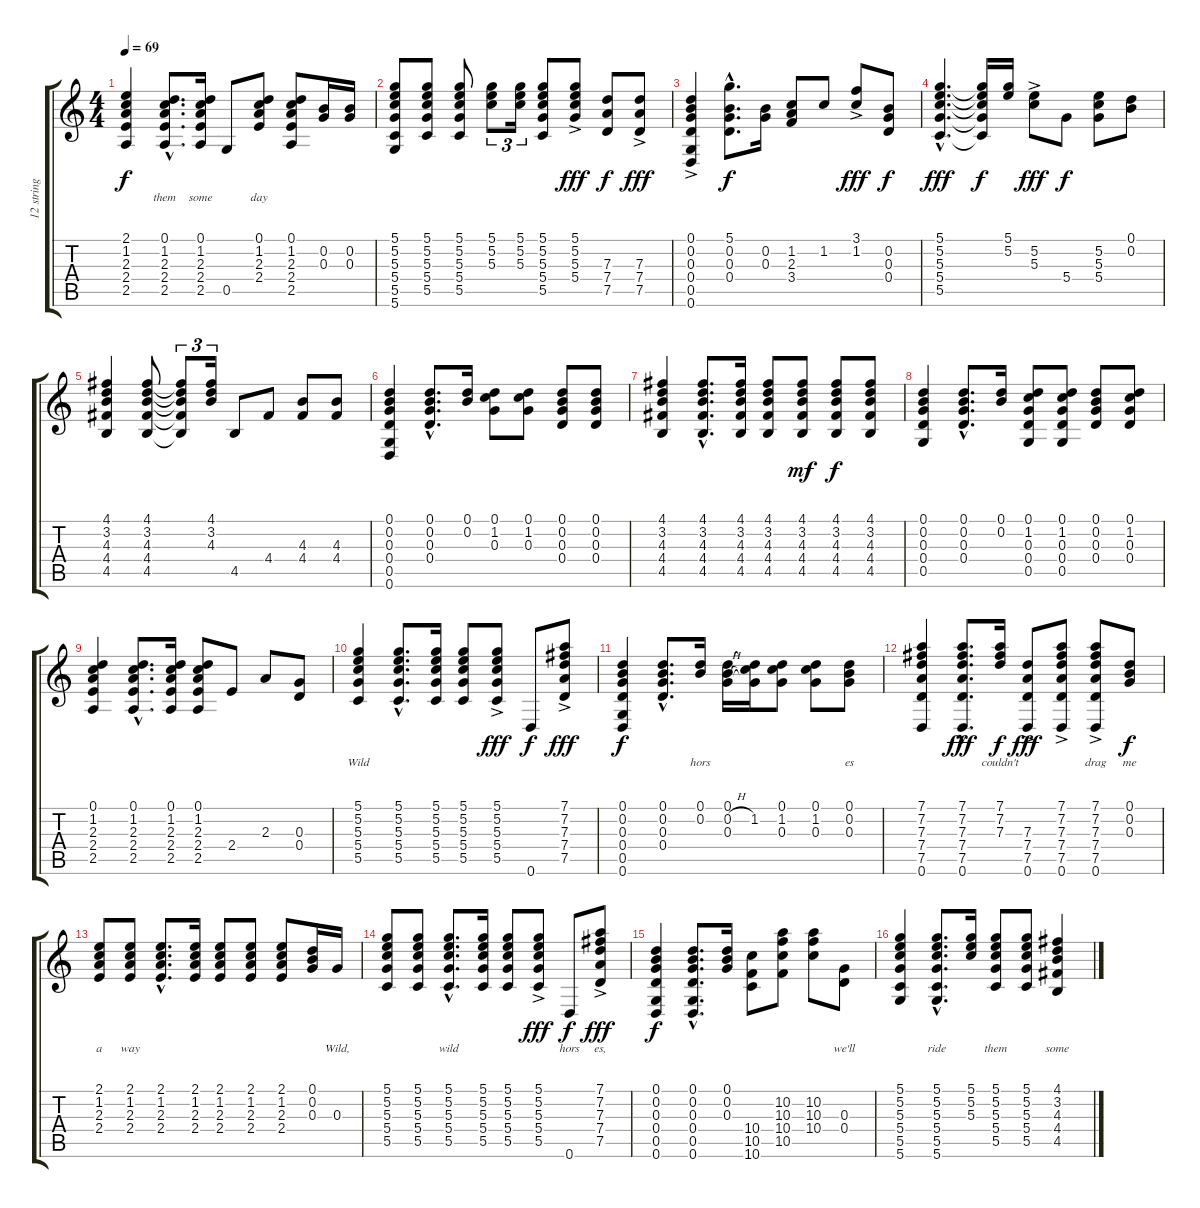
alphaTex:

\track ("12 string Open G" "12 string ") {instrument acousticguitarsteel}
\staff {score tabs}
\tuning (D4 B3 G3 D3 G2 D2) {hide}
\ts (4 4)
\tempo 69
\clef g2
\ks c
(2.1 1.2 2.3 2.4 2.5).4{lyrics (0 "") lyrics (1 "") lyrics (2 "") lyrics (3 "") lyrics (4 "") dy f} (0.1{hac} 1.2{hac} 2.3{hac} 2.4{hac} 2.5{hac}).8{d lyrics (0 "them") lyrics (1 "") lyrics (2 "") lyrics (3 "") lyrics (4 "")} (0.1 1.2 2.3 2.4 2.5).16{lyrics (0 "some") lyrics (1 "") lyrics (2 "") lyrics (3 "") lyrics (4 "")} 0.5.8{lyrics (0 "") lyrics (1 "") lyrics (2 "") lyrics (3 "") lyrics (4 "")} (0.1 1.2 2.3 2.4).8{lyrics (0 "day") lyrics (1 "") lyrics (2 "") lyrics (3 "") lyrics (4 "")} (0.1 1.2 2.3 2.4 2.5).8{lyrics (0 "") lyrics (1 "") lyrics (2 "") lyrics (3 "") lyrics (4 "")} (0.2 0.3).16{lyrics (0 "") lyrics (1 "") lyrics (2 "") lyrics (3 "") lyrics (4 "")} (0.2 0.3).16{lyrics (0 "") lyrics (1 "") lyrics (2 "") lyrics (3 "") lyrics (4 "")} |
(5.1 5.2 5.3 5.4 5.5 5.6).8{lyrics (0 "") lyrics (1 "") lyrics (2 "") lyrics (3 "") lyrics (4 "")} (5.1 5.2 5.3 5.4 5.5).8{lyrics (0 "") lyrics (1 "") lyrics (2 "") lyrics (3 "") lyrics (4 "")} (5.1 5.2 5.3 5.4 5.5).8{lyrics (0 "") lyrics (1 "") lyrics (2 "") lyrics (3 "") lyrics (4 "")} (5.1 5.2 5.3).8{tu (3 2) lyrics (0 "") lyrics (1 "") lyrics (2 "") lyrics (3 "") lyrics (4 "")} (5.1 5.2 5.3).16{tu (3 2) lyrics (0 "") lyrics (1 "") lyrics (2 "") lyrics (3 "") lyrics (4 "")} (5.1 5.2 5.3 5.4 5.5).8{lyrics (0 "") lyrics (1 "") lyrics (2 "") lyrics (3 "") lyrics (4 "")} (5.1{ac} 5.2{ac} 5.3{ac} 5.4{ac}).8{lyrics (0 "") lyrics (1 "") lyrics (2 "") lyrics (3 "") lyrics (4 "") dy fff} (7.3 7.4 7.5).8{lyrics (0 "") lyrics (1 "") lyrics (2 "") lyrics (3 "") lyrics (4 "") dy f} (7.3{ac} 7.4 7.5{ac}).8{lyrics (0 "") lyrics (1 "") lyrics (2 "") lyrics (3 "") lyrics (4 "") dy fff} |
(0.1{ac} 0.2{ac} 0.3{ac} 0.4{ac} 0.5{ac} 0.6{ac}).4{lyrics (0 "") lyrics (1 "") lyrics (2 "") lyrics (3 "") lyrics (4 "")} (5.1{hac} 0.2{hac} 0.3{hac} 0.4{hac}).8{d lyrics (0 "") lyrics (1 "") lyrics (2 "") lyrics (3 "") lyrics (4 "") dy f} (0.2 0.3).16{lyrics (0 "") lyrics (1 "") lyrics (2 "") lyrics (3 "") lyrics (4 "")} (1.2 2.3 3.4).8{lyrics (0 "") lyrics (1 "") lyrics (2 "") lyrics (3 "") lyrics (4 "")} 1.2.8{lyrics (0 "") lyrics (1 "") lyrics (2 "") lyrics (3 "") lyrics (4 "")} (3.1{ac} 1.2{ac}).8{lyrics (0 "") lyrics (1 "") lyrics (2 "") lyrics (3 "") lyrics (4 "") dy fff} (0.2 0.3 0.4).8{lyrics (0 "") lyrics (1 "") lyrics (2 "") lyrics (3 "") lyrics (4 "") dy f} |
(5.1{hac} 5.2{hac} 5.3{hac} 5.4{hac} 5.5{hac}).4{d lyrics (0 "") lyrics (1 "") lyrics (2 "") lyrics (3 "") lyrics (4 "") dy fff} (5.1{t} 5.2{t} 5.3{t} 5.4{t} 5.5{t}).16{lyrics (0 "") lyrics (1 "") lyrics (2 "") lyrics (3 "") lyrics (4 "") dy f} (5.1 5.2).16{lyrics (0 "") lyrics (1 "") lyrics (2 "") lyrics (3 "") lyrics (4 "")} (5.2{ac} 5.3{ac}).8{lyrics (0 "") lyrics (1 "") lyrics (2 "") lyrics (3 "") lyrics (4 "") dy fff} 5.4.8{lyrics (0 "") lyrics (1 "") lyrics (2 "") lyrics (3 "") lyrics (4 "") dy f} (5.2 5.3 5.4).8{lyrics (0 "") lyrics (1 "") lyrics (2 "") lyrics (3 "") lyrics (4 "")} (0.1 0.2).8{lyrics (0 "") lyrics (1 "") lyrics (2 "") lyrics (3 "") lyrics (4 "")} |
(4.1 3.2 4.3 4.4 4.5).4{lyrics (0 "") lyrics (1 "") lyrics (2 "") lyrics (3 "") lyrics (4 "")} (4.1 3.2 4.3 4.4 4.5).8{lyrics (0 "") lyrics (1 "") lyrics (2 "") lyrics (3 "") lyrics (4 "")} (4.1{t} 3.2{t} 4.3{t} 4.4{t} 4.5{t}).8{tu (3 2) lyrics (0 "") lyrics (1 "") lyrics (2 "") lyrics (3 "") lyrics (4 "")} (4.1 3.2 4.3).16{tu (3 2) lyrics (0 "") lyrics (1 "") lyrics (2 "") lyrics (3 "") lyrics (4 "")} 4.5.8{lyrics (0 "") lyrics (1 "") lyrics (2 "") lyrics (3 "") lyrics (4 "")} 4.4.8{lyrics (0 "") lyrics (1 "") lyrics (2 "") lyrics (3 "") lyrics (4 "")} (4.3 4.4).8{lyrics (0 "") lyrics (1 "") lyrics (2 "") lyrics (3 "") lyrics (4 "")} (4.3 4.4).8{lyrics (0 "") lyrics (1 "") lyrics (2 "") lyrics (3 "") lyrics (4 "")} |
(0.1 0.2 0.3 0.4 0.5 0.6).4{lyrics (0 "") lyrics (1 "") lyrics (2 "") lyrics (3 "") lyrics (4 "")} (0.1{hac} 0.2{hac} 0.3{hac} 0.4{hac}).8{d lyrics (0 "") lyrics (1 "") lyrics (2 "") lyrics (3 "") lyrics (4 "")} (0.1 0.2).16{lyrics (0 "") lyrics (1 "") lyrics (2 "") lyrics (3 "") lyrics (4 "")} (0.1 1.2 0.3).8{lyrics (0 "") lyrics (1 "") lyrics (2 "") lyrics (3 "") lyrics (4 "")} (0.1 1.2 0.3).8{lyrics (0 "") lyrics (1 "") lyrics (2 "") lyrics (3 "") lyrics (4 "")} (0.1 0.2 0.3 0.4).8{lyrics (0 "") lyrics (1 "") lyrics (2 "") lyrics (3 "") lyrics (4 "")} (0.1 0.2 0.3 0.4).8{lyrics (0 "") lyrics (1 "") lyrics (2 "") lyrics (3 "") lyrics (4 "")} |
(4.1 3.2 4.3 4.4 4.5).4{lyrics (0 "") lyrics (1 "") lyrics (2 "") lyrics (3 "") lyrics (4 "")} (4.1{hac} 3.2{hac} 4.3{hac} 4.4{hac} 4.5{hac}).8{d lyrics (0 "") lyrics (1 "") lyrics (2 "") lyrics (3 "") lyrics (4 "")} (4.1 3.2 4.3 4.4 4.5).16{lyrics (0 "") lyrics (1 "") lyrics (2 "") lyrics (3 "") lyrics (4 "")} (4.1 3.2 4.3 4.4 4.5).8{lyrics (0 "") lyrics (1 "") lyrics (2 "") lyrics (3 "") lyrics (4 "")} (4.1 3.2 4.3 4.4 4.5).8{lyrics (0 "") lyrics (1 "") lyrics (2 "") lyrics (3 "") lyrics (4 "") dy mf} (4.1 3.2 4.3 4.4 4.5).8{lyrics (0 "") lyrics (1 "") lyrics (2 "") lyrics (3 "") lyrics (4 "") dy f} (4.1 3.2 4.3 4.4 4.5).8{lyrics (0 "") lyrics (1 "") lyrics (2 "") lyrics (3 "") lyrics (4 "")} |
(0.1 0.2 0.3 0.4 0.5).4{lyrics (0 "") lyrics (1 "") lyrics (2 "") lyrics (3 "") lyrics (4 "")} (0.1{hac} 0.2{hac} 0.3{hac} 0.4{hac}).8{d lyrics (0 "") lyrics (1 "") lyrics (2 "") lyrics (3 "") lyrics (4 "")} (0.1 0.2).16{lyrics (0 "") lyrics (1 "") lyrics (2 "") lyrics (3 "") lyrics (4 "")} (0.1 1.2 0.3 0.4 0.5).8{lyrics (0 "") lyrics (1 "") lyrics (2 "") lyrics (3 "") lyrics (4 "")} (0.1 1.2 0.3 0.4 0.5).8{lyrics (0 "") lyrics (1 "") lyrics (2 "") lyrics (3 "") lyrics (4 "")} (0.1 0.2 0.3 0.4).8{lyrics (0 "") lyrics (1 "") lyrics (2 "") lyrics (3 "") lyrics (4 "")} (0.1 1.2 0.3 0.4).8{lyrics (0 "") lyrics (1 "") lyrics (2 "") lyrics (3 "") lyrics (4 "")} |
(0.1 1.2 2.3 2.4 2.5).4{lyrics (0 "") lyrics (1 "") lyrics (2 "") lyrics (3 "") lyrics (4 "")} (0.1{hac} 1.2{hac} 2.3{hac} 2.4{hac} 2.5{hac}).8{d lyrics (0 "") lyrics (1 "") lyrics (2 "") lyrics (3 "") lyrics (4 "")} (0.1 1.2 2.3 2.4 2.5).16{lyrics (0 "") lyrics (1 "") lyrics (2 "") lyrics (3 "") lyrics (4 "")} (0.1 1.2 2.3 2.4 2.5).8{lyrics (0 "") lyrics (1 "") lyrics (2 "") lyrics (3 "") lyrics (4 "")} 2.4.8{lyrics (0 "") lyrics (1 "") lyrics (2 "") lyrics (3 "") lyrics (4 "")} 2.3.8{lyrics (0 "") lyrics (1 "") lyrics (2 "") lyrics (3 "") lyrics (4 "")} (0.3 0.4).8{lyrics (0 "") lyrics (1 "") lyrics (2 "") lyrics (3 "") lyrics (4 "")} |
(5.1 5.2 5.3 5.4 5.5).4{lyrics (0 "Wild") lyrics (1 "") lyrics (2 "") lyrics (3 "") lyrics (4 "")} (5.1{hac} 5.2{hac} 5.3{hac} 5.4{hac} 5.5{hac}).8{d lyrics (0 "") lyrics (1 "") lyrics (2 "") lyrics (3 "") lyrics (4 "")} (5.1 5.2 5.3 5.4 5.5).16{lyrics (0 "") lyrics (1 "") lyrics (2 "") lyrics (3 "") lyrics (4 "")} (5.1 5.2 5.3 5.4 5.5).8{lyrics (0 "") lyrics (1 "") lyrics (2 "") lyrics (3 "") lyrics (4 "")} (5.1{ac} 5.2{ac} 5.3{ac} 5.4{ac} 5.5{ac}).8{lyrics (0 "") lyrics (1 "") lyrics (2 "") lyrics (3 "") lyrics (4 "") dy fff} 0.6.8{lyrics (0 "") lyrics (1 "") lyrics (2 "") lyrics (3 "") lyrics (4 "") dy f} (7.1{ac} 7.2{ac} 7.3{ac} 7.4{ac} 7.5{ac}).8{lyrics (0 "") lyrics (1 "") lyrics (2 "") lyrics (3 "") lyrics (4 "") dy fff} |
(0.1 0.2 0.3 0.4 0.5 0.6).4{lyrics (0 "") lyrics (1 "") lyrics (2 "") lyrics (3 "") lyrics (4 "") dy f} (0.1{hac} 0.2{hac} 0.3{hac} 0.4{hac}).8{d lyrics (0 "") lyrics (1 "") lyrics (2 "") lyrics (3 "") lyrics (4 "")} (0.1 0.2).16{lyrics (0 "hors") lyrics (1 "") lyrics (2 "") lyrics (3 "") lyrics (4 "")} (0.1 0.2{h} 0.3).16{lyrics (0 "") lyrics (1 "") lyrics (2 "") lyrics (3 "") lyrics (4 "")} (0.1{t} 1.2 0.3{t}).16{lyrics (0 "") lyrics (1 "") lyrics (2 "") lyrics (3 "") lyrics (4 "")} (0.1 1.2 0.3).8{lyrics (0 "") lyrics (1 "") lyrics (2 "") lyrics (3 "") lyrics (4 "")} (0.1 1.2 0.3).8{lyrics (0 "") lyrics (1 "") lyrics (2 "") lyrics (3 "") lyrics (4 "")} (0.1 0.2 0.3).8{lyrics (0 "es") lyrics (1 "") lyrics (2 "") lyrics (3 "") lyrics (4 "")} |
(7.1 7.2 7.3 7.4 7.5 0.6).4{lyrics (0 "") lyrics (1 "") lyrics (2 "") lyrics (3 "") lyrics (4 "")} (7.1{hac} 7.2{hac} 7.3{hac} 7.4{hac} 7.5{hac} 0.6{hac}).8{d lyrics (0 "") lyrics (1 "") lyrics (2 "") lyrics (3 "") lyrics (4 "") dy fff} (7.1 7.2 7.3).16{lyrics (0 "couldn't") lyrics (1 "") lyrics (2 "") lyrics (3 "") lyrics (4 "") dy f} (7.3{ac} 7.4{ac} 7.5{ac} 0.6{ac}).8{lyrics (0 "") lyrics (1 "") lyrics (2 "") lyrics (3 "") lyrics (4 "") dy fff} (7.1{ac} 7.2{ac} 7.3{ac} 7.4{ac} 7.5{ac} 0.6{ac}).8{lyrics (0 "") lyrics (1 "") lyrics (2 "") lyrics (3 "") lyrics (4 "")} (7.1{ac} 7.2{ac} 7.3{ac} 7.4{ac} 7.5{ac} 0.6{ac}).8{lyrics (0 "drag") lyrics (1 "") lyrics (2 "") lyrics (3 "") lyrics (4 "")} (0.1 0.2 0.3).8{lyrics (0 "me") lyrics (1 "") lyrics (2 "") lyrics (3 "") lyrics (4 "") dy f} |
(2.1 1.2 2.3 2.4).8{lyrics (0 "a") lyrics (1 "") lyrics (2 "") lyrics (3 "") lyrics (4 "")} (2.1 1.2 2.3 2.4).8{lyrics (0 "way") lyrics (1 "") lyrics (2 "") lyrics (3 "") lyrics (4 "")} (2.1{hac} 1.2{hac} 2.3{hac} 2.4{hac}).8{d lyrics (0 "") lyrics (1 "") lyrics (2 "") lyrics (3 "") lyrics (4 "")} (2.1 1.2 2.3 2.4).16{lyrics (0 "") lyrics (1 "") lyrics (2 "") lyrics (3 "") lyrics (4 "")} (2.1 1.2 2.3 2.4).8{lyrics (0 "") lyrics (1 "") lyrics (2 "") lyrics (3 "") lyrics (4 "")} (2.1 1.2 2.3 2.4).8{lyrics (0 "") lyrics (1 "") lyrics (2 "") lyrics (3 "") lyrics (4 "")} (2.1 1.2 2.3 2.4).8{lyrics (0 "") lyrics (1 "") lyrics (2 "") lyrics (3 "") lyrics (4 "")} (0.1 0.2 0.3).16{lyrics (0 "") lyrics (1 "") lyrics (2 "") lyrics (3 "") lyrics (4 "")} 0.3.16{lyrics (0 "Wild,") lyrics (1 "") lyrics (2 "") lyrics (3 "") lyrics (4 "")} |
(5.1 5.2 5.3 5.4 5.5).8{lyrics (0 "") lyrics (1 "") lyrics (2 "") lyrics (3 "") lyrics (4 "")} (5.1 5.2 5.3 5.4 5.5).8{lyrics (0 "") lyrics (1 "") lyrics (2 "") lyrics (3 "") lyrics (4 "")} (5.1{hac} 5.2{hac} 5.3{hac} 5.4{hac} 5.5{hac}).8{d lyrics (0 "wild") lyrics (1 "") lyrics (2 "") lyrics (3 "") lyrics (4 "")} (5.1 5.2 5.3 5.4 5.5).16{lyrics (0 "") lyrics (1 "") lyrics (2 "") lyrics (3 "") lyrics (4 "")} (5.1 5.2 5.3 5.4 5.5).8{lyrics (0 "") lyrics (1 "") lyrics (2 "") lyrics (3 "") lyrics (4 "")} (5.1{ac} 5.2{ac} 5.3{ac} 5.4{ac} 5.5{ac}).8{lyrics (0 "") lyrics (1 "") lyrics (2 "") lyrics (3 "") lyrics (4 "") dy fff} 0.6.8{lyrics (0 "hors") lyrics (1 "") lyrics (2 "") lyrics (3 "") lyrics (4 "") dy f} (7.1{ac} 7.2{ac} 7.3{ac} 7.4{ac} 7.5{ac}).8{lyrics (0 "es,") lyrics (1 "") lyrics (2 "") lyrics (3 "") lyrics (4 "") dy fff} |
(0.1 0.2 0.3 0.4 0.5 0.6).4{lyrics (0 "") lyrics (1 "") lyrics (2 "") lyrics (3 "") lyrics (4 "") dy f} (0.1{hac} 0.2{hac} 0.3{hac} 0.4{hac} 0.5{hac} 0.6{hac}).8{d lyrics (0 "") lyrics (1 "") lyrics (2 "") lyrics (3 "") lyrics (4 "")} (0.1 0.2 0.3).16{lyrics (0 "") lyrics (1 "") lyrics (2 "") lyrics (3 "") lyrics (4 "")} (10.4 10.5 10.6).8{lyrics (0 "") lyrics (1 "") lyrics (2 "") lyrics (3 "") lyrics (4 "")} (10.2 10.3 10.4 10.5).8{lyrics (0 "") lyrics (1 "") lyrics (2 "") lyrics (3 "") lyrics (4 "")} (10.2 10.3 10.4).8{lyrics (0 "") lyrics (1 "") lyrics (2 "") lyrics (3 "") lyrics (4 "")} (0.3 0.4).8{lyrics (0 "we'll") lyrics (1 "") lyrics (2 "") lyrics (3 "") lyrics (4 "")} |
(5.1 5.2 5.3 5.4 5.5 5.6).4{lyrics (0 "") lyrics (1 "") lyrics (2 "") lyrics (3 "") lyrics (4 "")} (5.1{hac} 5.2{hac} 5.3{hac} 5.4{hac} 5.5{hac} 5.6{hac}).8{d lyrics (0 "ride") lyrics (1 "") lyrics (2 "") lyrics (3 "") lyrics (4 "")} (5.1 5.2 5.3).16{lyrics (0 "") lyrics (1 "") lyrics (2 "") lyrics (3 "") lyrics (4 "")} (5.1 5.2 5.3 5.4 5.5).8{lyrics (0 "them") lyrics (1 "") lyrics (2 "") lyrics (3 "") lyrics (4 "")} (5.1 5.2 5.3 5.4 5.5).8{lyrics (0 "") lyrics (1 "") lyrics (2 "") lyrics (3 "") lyrics (4 "")} (4.1 3.2 4.3 4.4 4.5).4{lyrics (0 "some") lyrics (1 "") lyrics (2 "") lyrics (3 "") lyrics (4 "")}
